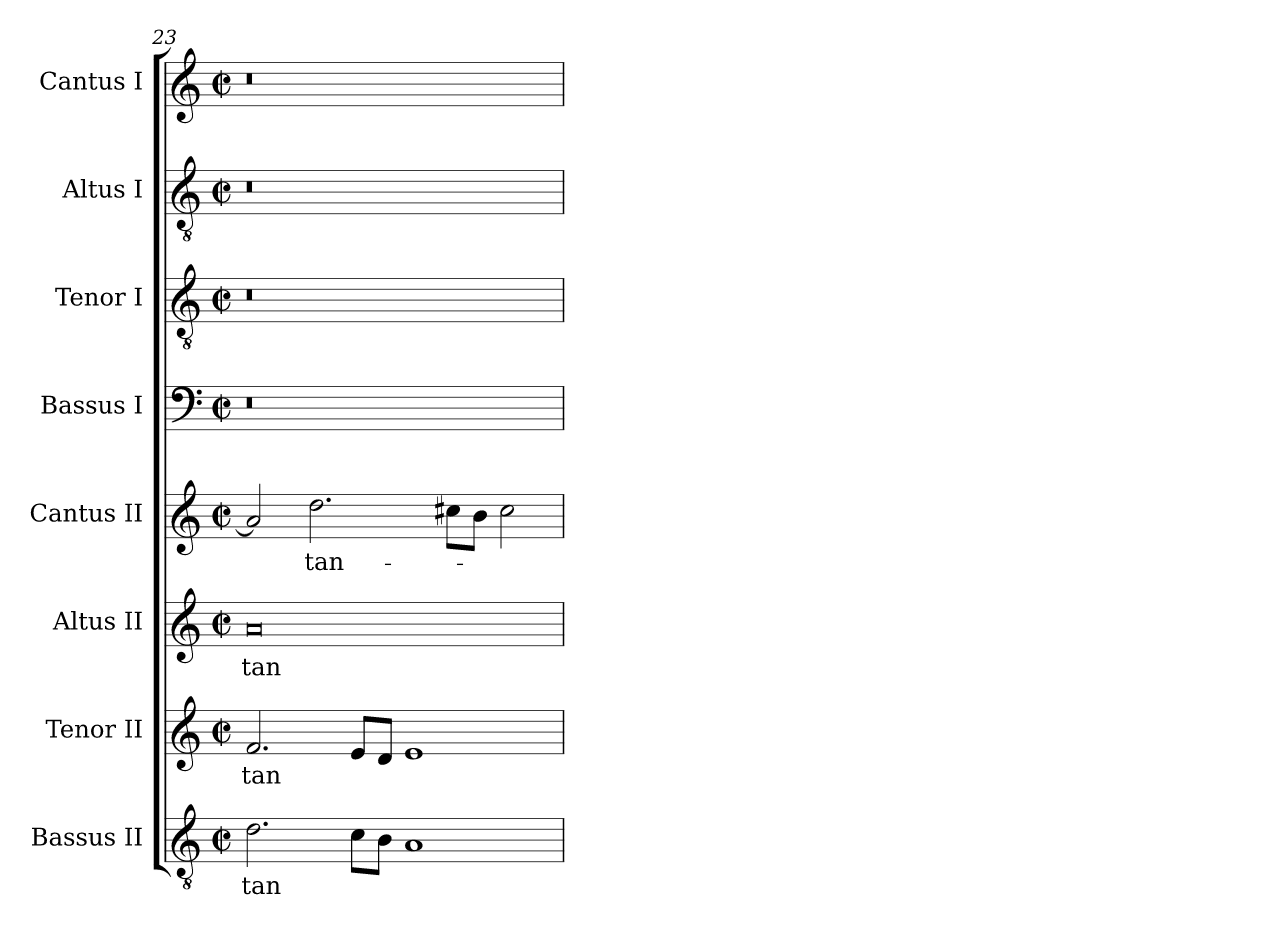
**kern	**text	**kern	**text	**kern	**text	**kern	**text	**kern	**kern	**kern	**kern
*part8	*part8	*part7	*part7	*part6	*part6	*part5	*part5	*part4	*part3	*part2	*part1
*staff8	*staff8	*staff7	*staff7	*staff6	*staff6	*staff5	*staff5	*staff4	*staff3	*staff2	*staff1
*I"Bassus II	*	*I"Tenor II	*	*I"Altus II	*	*I"Cantus II	*	*I"Bassus I	*I"Tenor I	*I"Altus I	*I"Cantus I
*clefGv2	*	*clefG2	*	*clefG2	*	*clefG2	*	*clefF4	*clefGv2	*clefGv2	*clefG2
*	*	*	*	*	*	*k[]	*	*	*	*	*
*	*	*	*	*	*	*C:	*	*	*	*	*
*M2/2	*	*M2/2	*	*M2/2	*	*M2/2	*	*M2/2	*M2/2	*M2/2	*M2/2
*met(c|)	*	*met(c|)	*	*met(c|)	*	*met(c|)	*	*met(c|)	*met(c|)	*met(c|)	*met(c|)
=23	=23	=23	=23	=23	=23	=23	=23	=23	=23	=23	=23
!	!LO:LY:b	!	!LO:LY:b	!	!LO:LY:b:cj	!	!	!	!	!	!
2.d\	tan	2.f/	tan	0a	-tan-	2a/]	.	0r	0r	0r	0r
!	!	!	!	!	!	!	!LO:LY:b	!	!	!	!
.	.	.	.	.	.	2.dd\	-tan-	.	.	.	.
8c\L	.	8e/L	.	.	.	.	.	.	.	.	.
8B\J	.	8d/J	.	.	.	.	.	.	.	.	.
1A	.	1e	.	.	.	.	.	.	.	.	.
.	.	.	.	.	.	8cc#\L	.	.	.	.	.
.	.	.	.	.	.	8b\J	.	.	.	.	.
.	.	.	.	.	.	2cc#\	.	.	.	.	.
=	=	=	=	=	=	=	=	=	=	=	=
*-	*-	*-	*-	*-	*-	*-	*-	*-	*-	*-	*-
